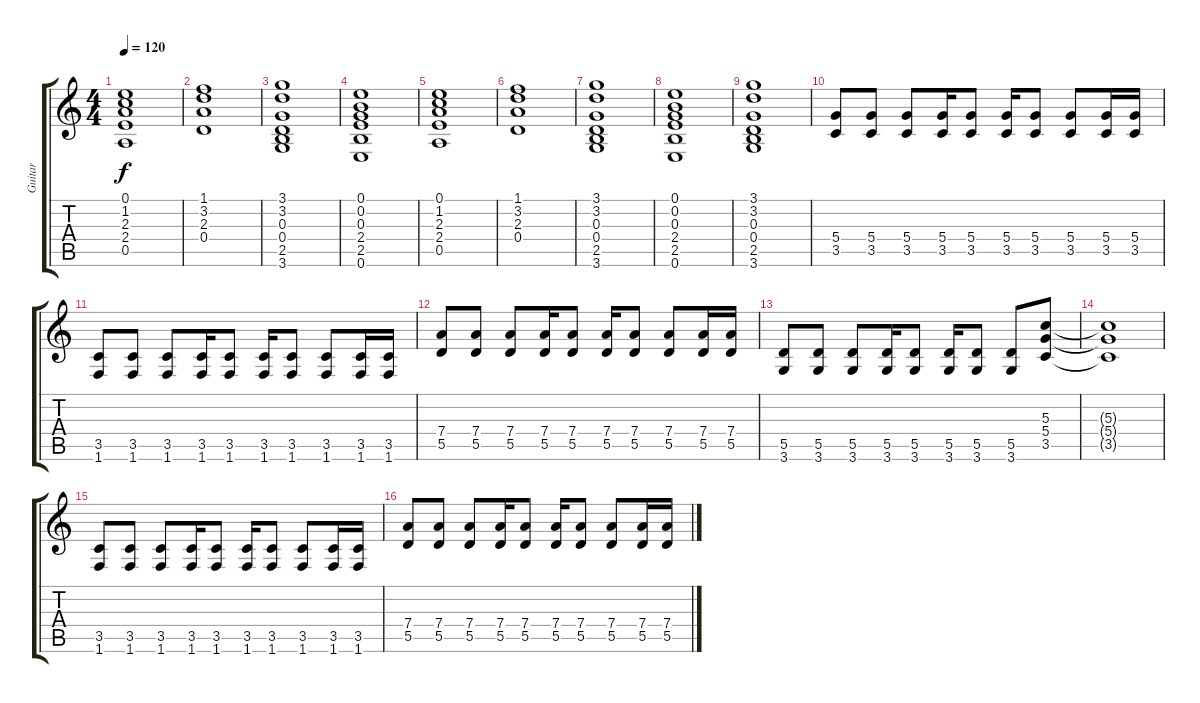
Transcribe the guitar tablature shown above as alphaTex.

\track ("Guitar" "Guitar") {instrument acousticguitarsteel}
\staff {score tabs}
\tuning (E4 B3 G3 D3 A2 E2) {hide}
\ts (4 4)
\tempo 120
\clef g2
\ks c
(0.1 1.2 2.3 2.4 0.5).1{dy f} |
(1.1 3.2 2.3 0.4).1 |
(3.1 3.2 0.3 0.4 2.5 3.6).1 |
(0.1 0.2 0.3 2.4 2.5 0.6).1 |
(0.1 1.2 2.3 2.4 0.5).1 |
(1.1 3.2 2.3 0.4).1 |
(3.1 3.2 0.3 0.4 2.5 3.6).1 |
(0.1 0.2 0.3 2.4 2.5 0.6).1 |
(3.1 3.2 0.3 0.4 2.5 3.6).1 |
(5.4 3.5).8 (5.4 3.5).8 (5.4 3.5).8 (5.4 3.5).16 (5.4 3.5).8 (5.4 3.5).16 (5.4 3.5).8 (5.4 3.5).8 (5.4 3.5).16 (5.4 3.5).16 |
(3.5 1.6).8 (3.5 1.6).8 (3.5 1.6).8 (3.5 1.6).16 (3.5 1.6).8 (3.5 1.6).16 (3.5 1.6).8 (3.5 1.6).8 (3.5 1.6).16 (3.5 1.6).16 |
(7.4 5.5).8 (7.4 5.5).8 (7.4 5.5).8 (7.4 5.5).16 (7.4 5.5).8 (7.4 5.5).16 (7.4 5.5).8 (7.4 5.5).8 (7.4 5.5).16 (7.4 5.5).16 |
(5.5 3.6).8 (5.5 3.6).8 (5.5 3.6).8 (5.5 3.6).16 (5.5 3.6).8 (5.5 3.6).16 (5.5 3.6).8 (5.5 3.6).8 (5.3 5.4 3.5).8 |
(5.3{t} 5.4{t} 3.5{t}).1 |
(3.5 1.6).8 (3.5 1.6).8 (3.5 1.6).8 (3.5 1.6).16 (3.5 1.6).8 (3.5 1.6).16 (3.5 1.6).8 (3.5 1.6).8 (3.5 1.6).16 (3.5 1.6).16 |
(7.4 5.5).8 (7.4 5.5).8 (7.4 5.5).8 (7.4 5.5).16 (7.4 5.5).8 (7.4 5.5).16 (7.4 5.5).8 (7.4 5.5).8 (7.4 5.5).16 (7.4 5.5).16
